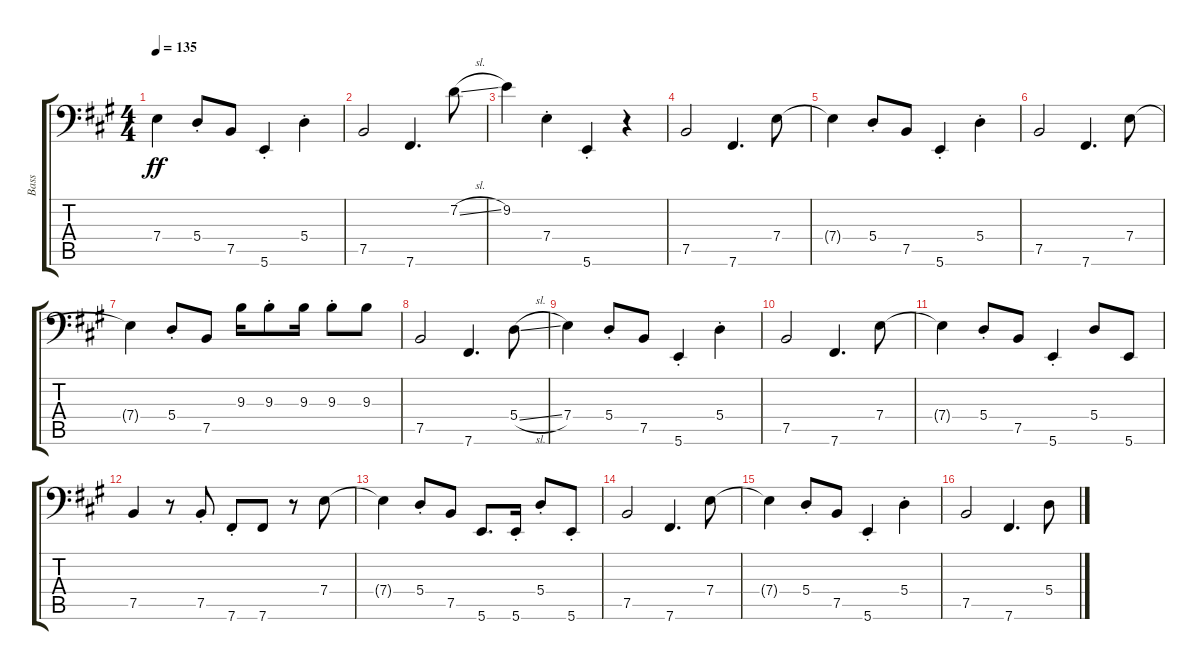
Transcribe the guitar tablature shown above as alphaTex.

\track ("Bass" "Bass") {instrument electricbasspick}
\staff {score tabs}
\tuning (C3 G2 D2 A1 E1 B0) {hide}
\ts (4 4)
\tempo 135
\clef f4
\ks a
7.4{t}.4{dy ff} 5.4{st}.8 7.5.8 5.6{st}.4 5.4{st}.4 |
7.5.2 7.6.4{d} 7.2{sl}.8 |
9.2.4 7.4{st}.4 5.6{st}.4 r.4 |
7.5.2 7.6.4{d} 7.4.8 |
7.4{t}.4 5.4{st}.8 7.5.8 5.6{st}.4 5.4{st}.4 |
7.5.2 7.6.4{d} 7.4.8 |
7.4{t}.4 5.4{st}.8 7.5.8 9.3.16 9.3{st}.8 9.3.16 9.3{st}.8 9.3.8 |
7.5.2 7.6.4{d} 5.4{sl}.8 |
7.4.4 5.4{st}.8 7.5.8 5.6{st}.4 5.4{st}.4 |
7.5.2 7.6.4{d} 7.4.8 |
7.4{t}.4 5.4{st}.8 7.5.8 5.6{st}.4 5.4.8 5.6.8 |
7.5.4 r.8 7.5{st}.8 7.6{st}.8 7.6.8 r.8 7.4.8 |
7.4{t}.4 5.4{st}.8 7.5.8 5.6.8{d} 5.6{st}.16 5.4{st}.8 5.6{st}.8 |
7.5.2 7.6.4{d} 7.4.8 |
7.4{t}.4 5.4{st}.8 7.5.8 5.6{st}.4 5.4{st}.4 |
7.5.2 7.6.4{d} 5.4{sl}.8
